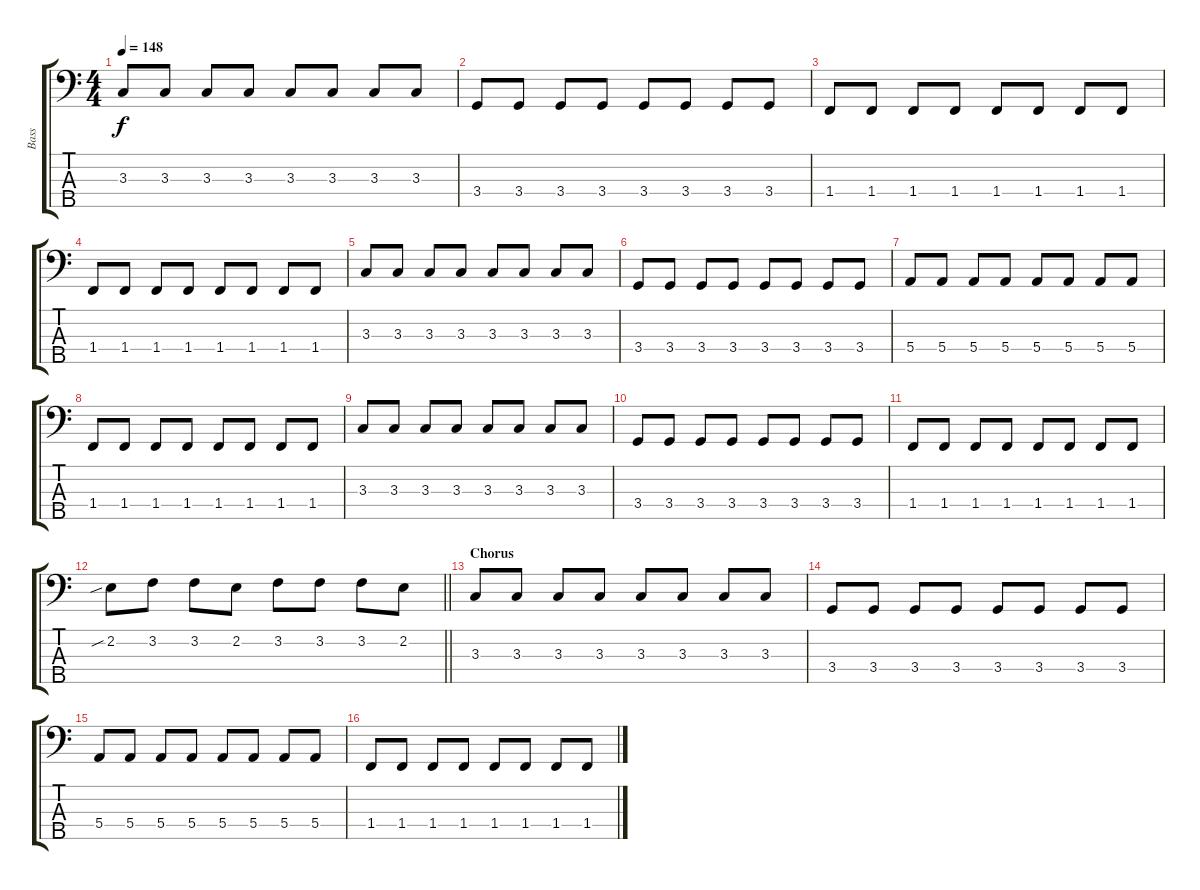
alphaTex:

\track ("Bass" "Bass") {instrument electricbassfinger}
\staff {score tabs}
\tuning (G2 D2 A1 E1 B0) {hide}
\ts (4 4)
\tempo 148
\clef f4
\ks c
3.3.8{dy f} 3.3.8 3.3.8 3.3.8 3.3.8 3.3.8 3.3.8 3.3.8 |
3.4.8 3.4.8 3.4.8 3.4.8 3.4.8 3.4.8 3.4.8 3.4.8 |
1.4.8 1.4.8 1.4.8 1.4.8 1.4.8 1.4.8 1.4.8 1.4.8 |
1.4.8 1.4.8 1.4.8 1.4.8 1.4.8 1.4.8 1.4.8 1.4.8 |
3.3.8 3.3.8 3.3.8 3.3.8 3.3.8 3.3.8 3.3.8 3.3.8 |
3.4.8 3.4.8 3.4.8 3.4.8 3.4.8 3.4.8 3.4.8 3.4.8 |
5.4.8 5.4.8 5.4.8 5.4.8 5.4.8 5.4.8 5.4.8 5.4.8 |
1.4.8 1.4.8 1.4.8 1.4.8 1.4.8 1.4.8 1.4.8 1.4.8 |
3.3.8 3.3.8 3.3.8 3.3.8 3.3.8 3.3.8 3.3.8 3.3.8 |
3.4.8 3.4.8 3.4.8 3.4.8 3.4.8 3.4.8 3.4.8 3.4.8 |
1.4.8 1.4.8 1.4.8 1.4.8 1.4.8 1.4.8 1.4.8 1.4.8 |
\barLineRight lightlight
2.2{sib}.8 3.2.8 3.2.8 2.2.8 3.2.8 3.2.8 3.2.8 2.2.8 |
\section ("" "Chorus")
3.3.8 3.3.8 3.3.8 3.3.8 3.3.8 3.3.8 3.3.8 3.3.8 |
3.4.8 3.4.8 3.4.8 3.4.8 3.4.8 3.4.8 3.4.8 3.4.8 |
5.4.8 5.4.8 5.4.8 5.4.8 5.4.8 5.4.8 5.4.8 5.4.8 |
1.4.8 1.4.8 1.4.8 1.4.8 1.4.8 1.4.8 1.4.8 1.4.8
